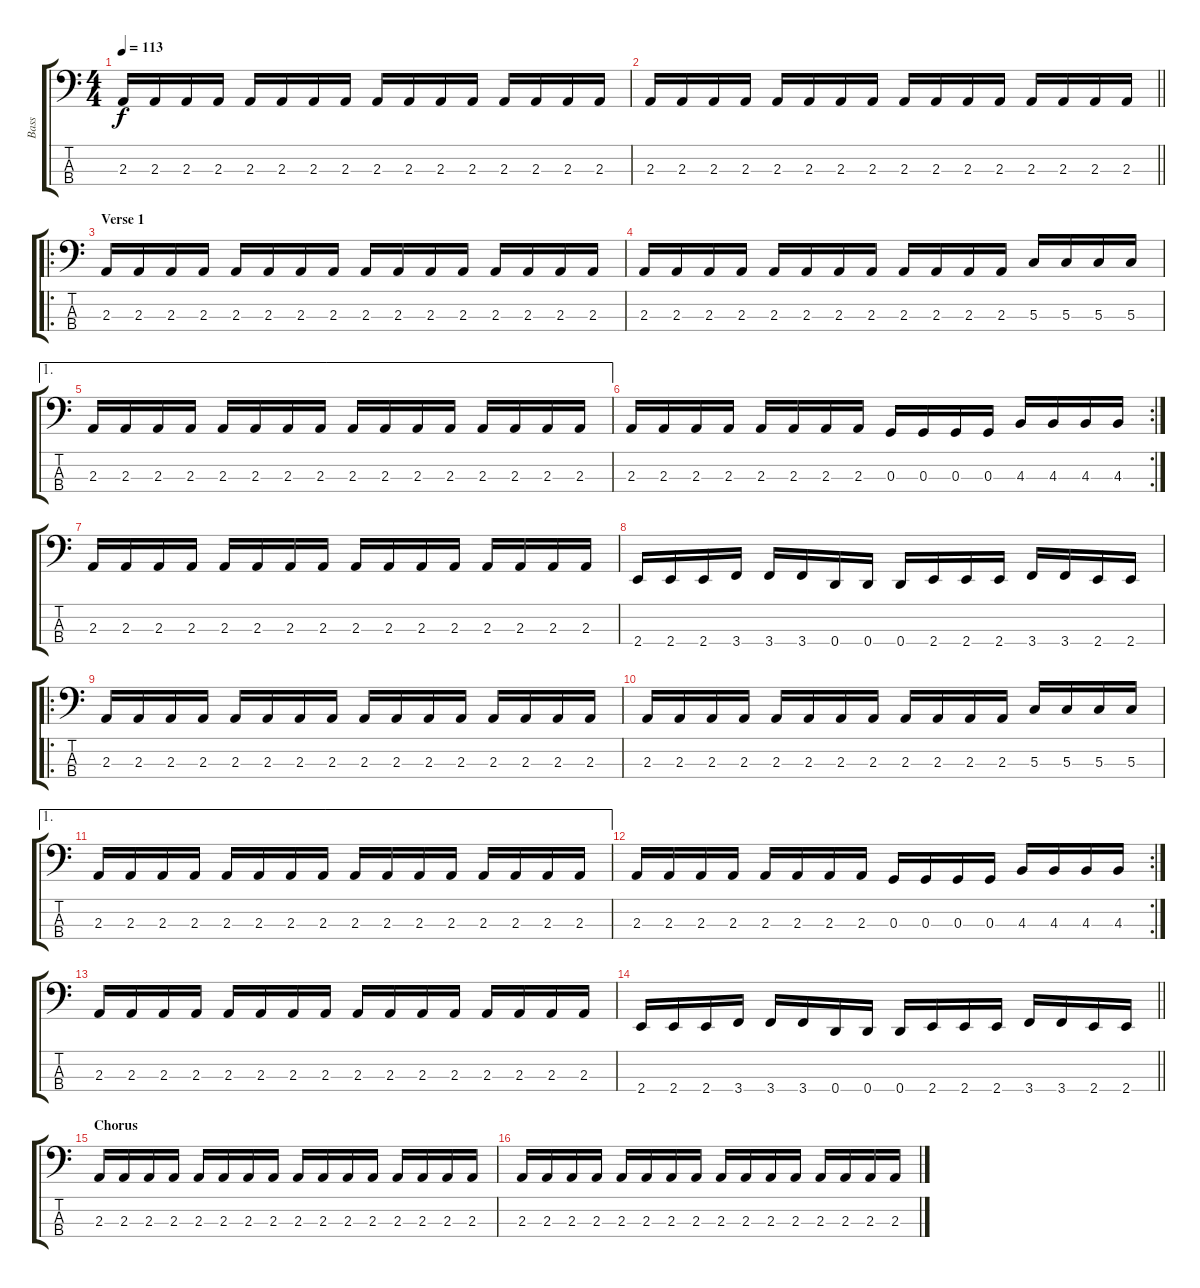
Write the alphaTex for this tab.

\track ("Bass" "Bass") {instrument electricbassfinger}
\staff {score tabs}
\tuning (F2 C2 G1 D1) {hide}
\ts (4 4)
\tempo 113
\clef f4
\ks c
2.3.16{dy f} 2.3.16 2.3.16 2.3.16 2.3.16 2.3.16 2.3.16 2.3.16 2.3.16 2.3.16 2.3.16 2.3.16 2.3.16 2.3.16 2.3.16 2.3.16 |
\barLineRight lightlight
2.3.16 2.3.16 2.3.16 2.3.16 2.3.16 2.3.16 2.3.16 2.3.16 2.3.16 2.3.16 2.3.16 2.3.16 2.3.16 2.3.16 2.3.16 2.3.16 |
\ro
\section ("" "Verse 1")
2.3.16 2.3.16 2.3.16 2.3.16 2.3.16 2.3.16 2.3.16 2.3.16 2.3.16 2.3.16 2.3.16 2.3.16 2.3.16 2.3.16 2.3.16 2.3.16 |
2.3.16 2.3.16 2.3.16 2.3.16 2.3.16 2.3.16 2.3.16 2.3.16 2.3.16 2.3.16 2.3.16 2.3.16 5.3.16 5.3.16 5.3.16 5.3.16 |
\ae 1
2.3.16 2.3.16 2.3.16 2.3.16 2.3.16 2.3.16 2.3.16 2.3.16 2.3.16 2.3.16 2.3.16 2.3.16 2.3.16 2.3.16 2.3.16 2.3.16 |
\rc 2
2.3.16 2.3.16 2.3.16 2.3.16 2.3.16 2.3.16 2.3.16 2.3.16 0.3.16 0.3.16 0.3.16 0.3.16 4.3.16 4.3.16 4.3.16 4.3.16 |
2.3.16 2.3.16 2.3.16 2.3.16 2.3.16 2.3.16 2.3.16 2.3.16 2.3.16 2.3.16 2.3.16 2.3.16 2.3.16 2.3.16 2.3.16 2.3.16 |
2.4.16 2.4.16 2.4.16 3.4.16 3.4.16 3.4.16 0.4.16 0.4.16 0.4.16 2.4.16 2.4.16 2.4.16 3.4.16 3.4.16 2.4.16 2.4.16 |
\ro
2.3.16 2.3.16 2.3.16 2.3.16 2.3.16 2.3.16 2.3.16 2.3.16 2.3.16 2.3.16 2.3.16 2.3.16 2.3.16 2.3.16 2.3.16 2.3.16 |
2.3.16 2.3.16 2.3.16 2.3.16 2.3.16 2.3.16 2.3.16 2.3.16 2.3.16 2.3.16 2.3.16 2.3.16 5.3.16 5.3.16 5.3.16 5.3.16 |
\ae 1
2.3.16 2.3.16 2.3.16 2.3.16 2.3.16 2.3.16 2.3.16 2.3.16 2.3.16 2.3.16 2.3.16 2.3.16 2.3.16 2.3.16 2.3.16 2.3.16 |
\rc 2
2.3.16 2.3.16 2.3.16 2.3.16 2.3.16 2.3.16 2.3.16 2.3.16 0.3.16 0.3.16 0.3.16 0.3.16 4.3.16 4.3.16 4.3.16 4.3.16 |
2.3.16 2.3.16 2.3.16 2.3.16 2.3.16 2.3.16 2.3.16 2.3.16 2.3.16 2.3.16 2.3.16 2.3.16 2.3.16 2.3.16 2.3.16 2.3.16 |
\barLineRight lightlight
2.4.16 2.4.16 2.4.16 3.4.16 3.4.16 3.4.16 0.4.16 0.4.16 0.4.16 2.4.16 2.4.16 2.4.16 3.4.16 3.4.16 2.4.16 2.4.16 |
\section ("" "Chorus")
2.3.16 2.3.16 2.3.16 2.3.16 2.3.16 2.3.16 2.3.16 2.3.16 2.3.16 2.3.16 2.3.16 2.3.16 2.3.16 2.3.16 2.3.16 2.3.16 |
2.3.16 2.3.16 2.3.16 2.3.16 2.3.16 2.3.16 2.3.16 2.3.16 2.3.16 2.3.16 2.3.16 2.3.16 2.3.16 2.3.16 2.3.16 2.3.16
